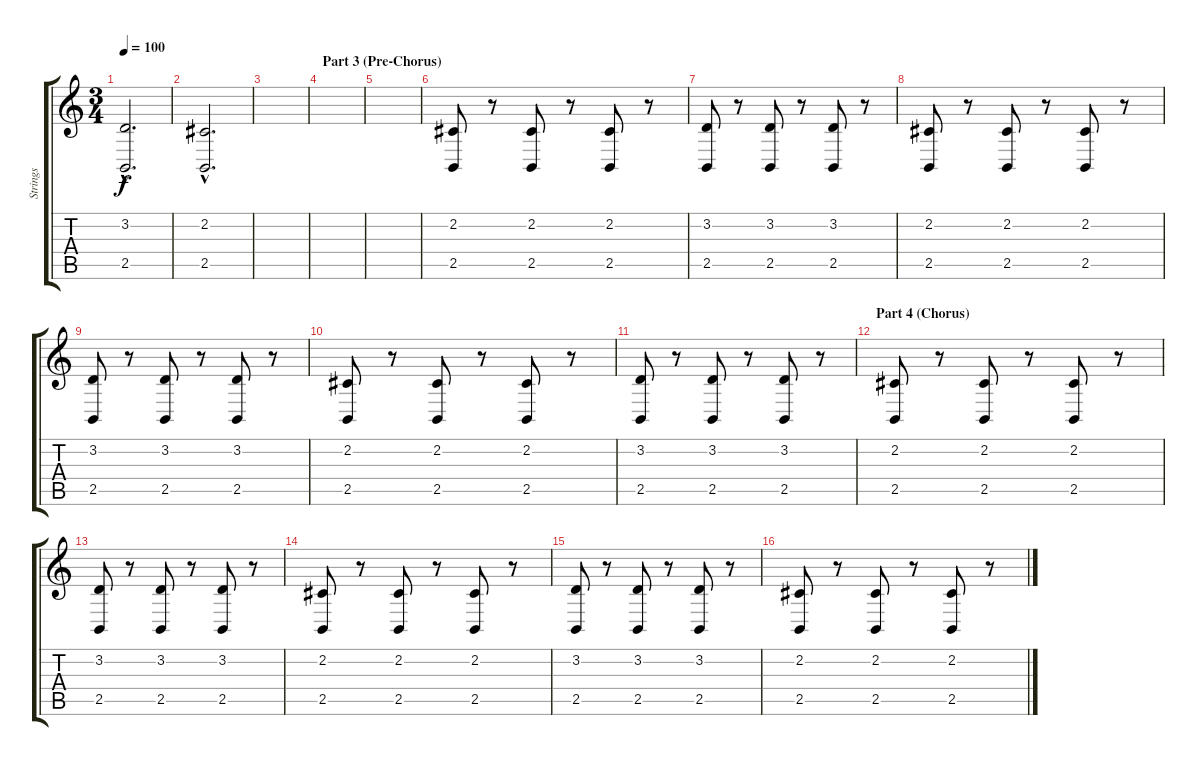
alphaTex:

\track ("Strings" "Strings") {instrument stringensemble1}
\staff {score tabs}
\tuning (E4 B3 G3 D3 A2 E2) {hide}
\ts (3 4)
\tempo 100
\clef g2
\ks c
(3.2{hac} 2.5{hac}).2{d dy f} |
(2.2{hac} 2.5{hac}).2{d} |
|
\section ("" "Part 3 (Pre-Chorus)")
|
|
(2.2 2.5).8 r.8 (2.2 2.5).8 r.8 (2.2 2.5).8 r.8 |
(3.2 2.5).8 r.8 (3.2 2.5).8 r.8 (3.2 2.5).8 r.8 |
(2.2 2.5).8 r.8 (2.2 2.5).8 r.8 (2.2 2.5).8 r.8 |
(3.2 2.5).8 r.8 (3.2 2.5).8 r.8 (3.2 2.5).8 r.8 |
(2.2 2.5).8 r.8 (2.2 2.5).8 r.8 (2.2 2.5).8 r.8 |
(3.2 2.5).8 r.8 (3.2 2.5).8 r.8 (3.2 2.5).8 r.8 |
\section ("" "Part 4 (Chorus)")
(2.2 2.5).8 r.8 (2.2 2.5).8 r.8 (2.2 2.5).8 r.8 |
(3.2 2.5).8 r.8 (3.2 2.5).8 r.8 (3.2 2.5).8 r.8 |
(2.2 2.5).8 r.8 (2.2 2.5).8 r.8 (2.2 2.5).8 r.8 |
(3.2 2.5).8 r.8 (3.2 2.5).8 r.8 (3.2 2.5).8 r.8 |
(2.2 2.5).8 r.8 (2.2 2.5).8 r.8 (2.2 2.5).8 r.8
